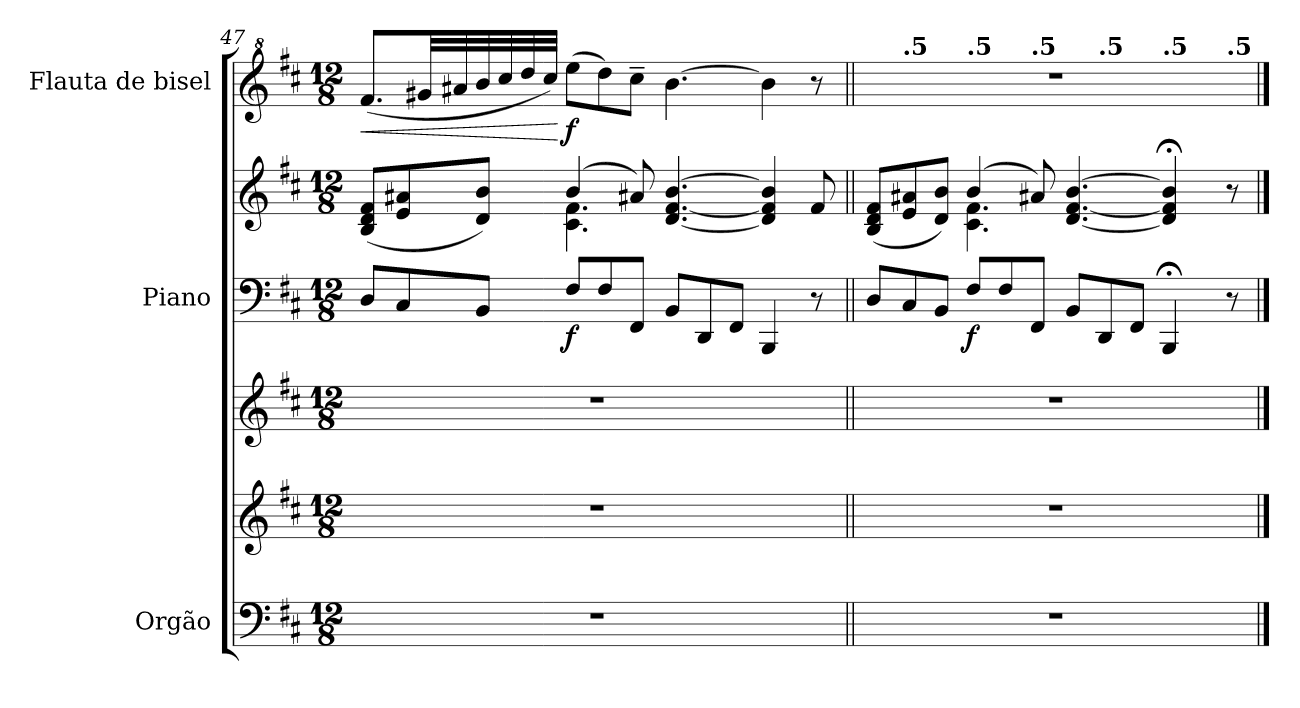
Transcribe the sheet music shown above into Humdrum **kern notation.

**kern	**kern	**kern	**kern	**kern	**dynam	**kern	**dynam
*part3	*part3	*part3	*part2	*part2	*part2	*part1	*part1
*staff6	*staff5	*staff4	*staff3	*staff2	*staff2/3	*staff1	*staff1
*I"Orgão	*	*	*I"Piano	*	*	*I"Flauta de bisel	*
*	*	*	*I'Pno	*	*	*	*
*clefF4	*clefG2	*clefG2	*clefF4	*clefG2	*	*clefG^2	*
*k[f#c#]	*k[f#c#]	*k[f#c#]	*k[f#c#]	*k[f#c#]	*	*k[f#c#]	*
*M12/8	*M12/8	*M12/8	*M12/8	*M12/8	*	*M12/8	*
=47	=47	=47	=47	=47	=47	=47	=47
*	*	*	*	*^	*	*	*
!	!	!	!	!	!	!	!	!LO:HP:b
1.r	1.r	1.r	8D/L	(>8B/ 8d/ 8f#/L	4.ryy	.	(<8.ff#/L	<
.	.	.	8C#/	8e/ 8a#X/	.	.	.	.
.	.	.	.	.	.	.	32gg#X/LL	.
.	.	.	.	.	.	.	32aa#X/	.
.	.	.	8BB/J	8d/ 8b/J)	.	.	32bb/	.
.	.	.	.	.	.	.	32ccc#/	.
.	.	.	.	.	.	.	32ddd/	.
.	.	.	.	.	.	.	32ccc#/JJJ)	.
!	!	!	!	!	!	!LO:DY:b=2	!	!LO:DY:n=1:b
.	.	.	8F#/L	(>4b/	4.c#\ 4.f#\	f	(>8eee\L	[ f
.	.	.	8F#/	.	.	.	8ddd\)	.
.	.	.	8FF#/J	8a#X/)	.	.	8ccc#~\J	.
.	.	.	8BB/L	[4.d/ [4.f#/ [4.b/	2.ryy	.	[4.bb\	.
.	.	.	8DD/	.	.	.	.	.
.	.	.	8FF#/J	.	.	.	.	.
.	.	.	4BBB/	4d/] 4f#/] 4b/]	.	.	4bb\]	.
.	.	.	8r	8f#/	.	.	8r	.
!!LO:LB:g=z
=48||	=48||	=48||	=48||	=48||	=48||	=48||	=48||	=48||
*	*	*	*	*	*	*	*MM60	*
*	*	*	*	*	*	*	*^	*
*	*	*	*	*	*	*	*	*^	*
*	*	*	*	*	*	*	*	*	*^	*
*	*	*	*	*	*	*	*	*	*	*^	*
*	*	*	*	*	*	*	*	*	*	*	*^	*
*	*	*	*	*	*	*	*	*	*	*	*	*^	*
*	*	*	*	*	*	*	*	*	*	*	*	*	*^	*
1.r	1.r	1.r	8D/L	(>8B/ 8d/ 8f#/L	4.ryy	.	1.r	8ryy	4.ryy	2ryy	2..ryy	4ryy	2.ryy	1ryy	.
*	*	*	*	*	*	*	*MM56	*	*	*	*	*	*	*	*
!	!	!	!	!	!	!	!	!LO:TX:a:B:t=.5	!	!	!	!	!	!	!
.	.	.	8C#/	8e/ 8a#X/	.	.	.	1ryy	.	.	.	.	.	.	.
*	*	*	*	*	*	*	*MM53	*	*	*	*	*	*	*	*
.	.	.	8BB/J	8d/ 8b/J)	.	.	.	.	.	.	.	1ryy	.	.	.
*	*	*	*	*	*	*	*MM48	*	*	*	*	*	*	*	*
!	!	!	!	!	!	!	!	!	!LO:TX:a:B:t=.5	!	!	!	!	!	!
!	!	!	!	!	!	!LO:DY:b=2	!	!	!	!	!	!	!	!	!
.	.	.	8F#/L	(>4b/	4.c#\ 4.f#\	f	.	.	1ryy	.	.	.	.	.	.
*	*	*	*	*	*	*	*MM45	*	*	*	*	*	*	*	*
.	.	.	8F#/	.	.	.	.	.	.	8ryy	.	.	.	.	.
*	*	*	*	*	*	*	*MM40	*	*	*	*	*	*	*	*
!	!	!	!	!	!	!	!	!	!	!LO:TX:a:B:t=.5	!	!	!	!	!
.	.	.	8FF#/J	8a#X/)	.	.	.	.	.	2..ryy	.	.	.	.	.
*	*	*	*	*	*	*	*MM38	*	*	*	*	*	*	*	*
.	.	.	8BB/L	[4.d/ [4.f#/ [4.b/	2.ryy	.	.	.	.	.	.	.	2.ryy	.	.
*	*	*	*	*	*	*	*MM33	*	*	*	*	*	*	*	*
!	!	!	!	!	!	!	!	!	!	!	!LO:TX:a:B:t=.5	!	!	!	!
.	.	.	8DD/	.	.	.	.	.	.	.	2ryy	.	.	.	.
*	*	*	*	*	*	*	*MM30	*	*	*	*	*	*	*	*
.	.	.	8FF#/J	.	.	.	.	.	.	.	.	.	.	2ryy	.
*	*	*	*	*	*	*	*MM26	*	*	*	*	*	*	*	*
!	!	!	!	!	!	!	!	!LO:TX:a:B:t=.5	!	!	!	!	!	!	!
.	.	.	4BBB;/	4d/];< 4f#/];< 4b/];<	.	.	.	4.ryy	.	.	.	.	.	.	.
.	.	.	.	.	.	.	.	.	.	.	.	4ryy	.	.	.
*	*	*	*	*	*	*	*MM18	*	*	*	*	*	*	*	*
!	!	!	!	!	!	!	!	!	!LO:TX:a:B:t=.5	!	!	!	!	!	!
.	.	.	8r	8r	.	.	.	.	8ryy	.	8ryy	.	.	.	.
*	*	*	*	*v	*v	*	*	*	*	*	*	*	*	*	*
*	*	*	*	*	*	*v	*v	*v	*v	*v	*v	*v	*v	*
==	==	==	==	==	==	==	==
*-	*-	*-	*-	*-	*-	*-	*-
